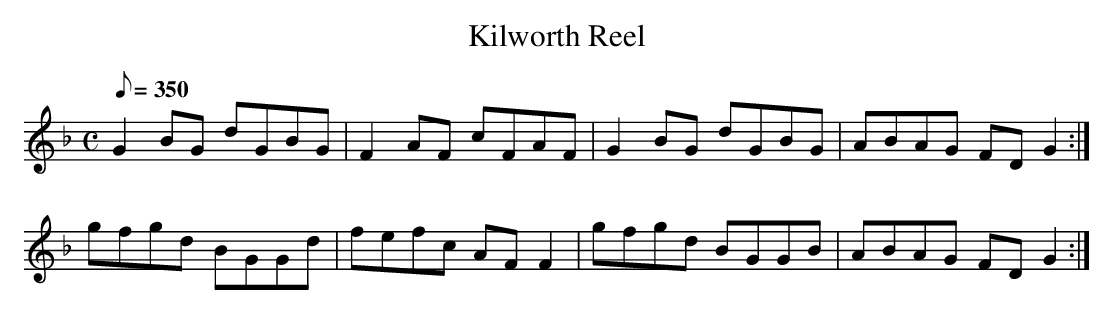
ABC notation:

X:1
T: Kilworth Reel
M: C
L: 1/8
Q: 350
K: Gdor
G2BG dGBG| F2AF cFAF| G2BG dGBG| ABAG FD G2 :|
gfgd BGGd| fefc AFF2| gfgd BGGB| ABAG FD G2 :|
